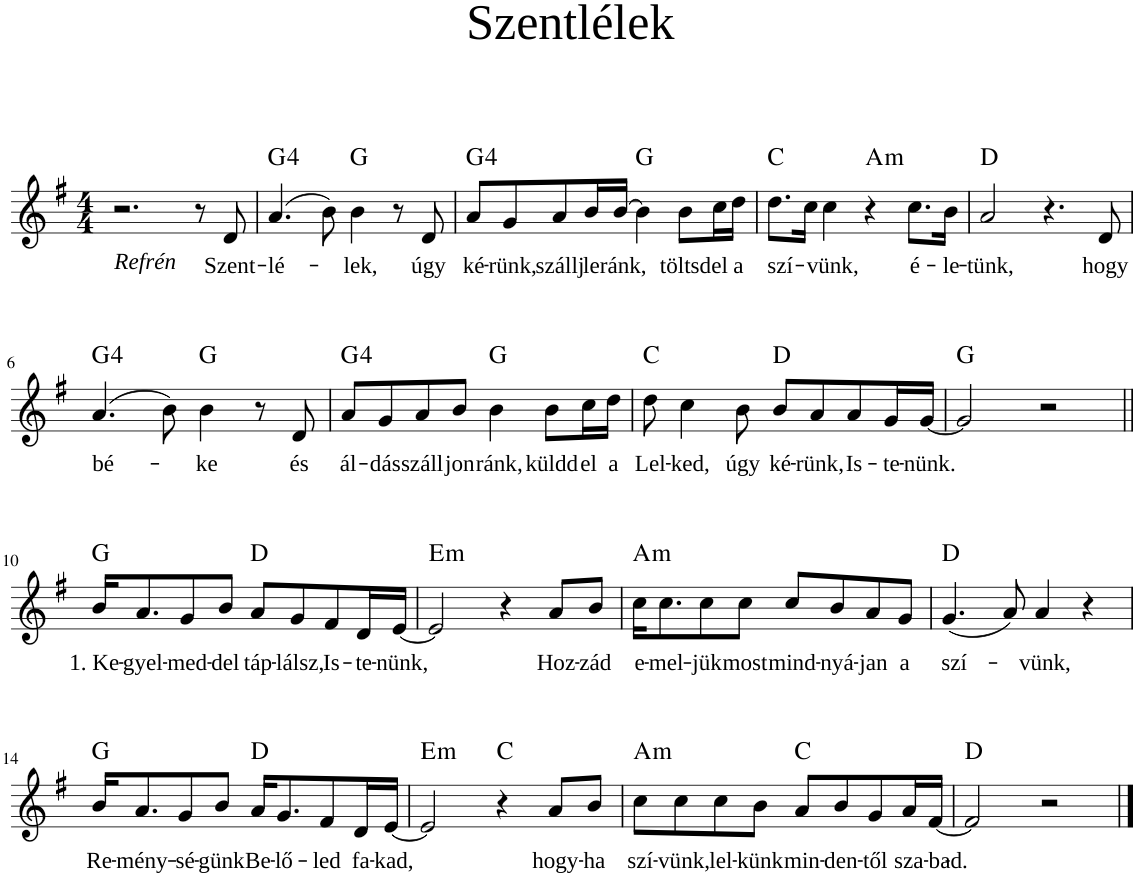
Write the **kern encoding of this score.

**kern	**text	**harte
*part1	*part1	*part1
*staff1	*staff1	*
*I"Choir	*	*
*I'Ch	*	*
*clefG2	*	*
*k[f#]	*	*
*M4/4	*	*
=1	=1	=1
!LO:TX:b:i:t=Refrén	!	!
2.r	.	.
8r	.	.
!	!LO:LY:b	!
8d/	Szent-	.
=2	=2	=2
!	!LO:LY:b	!
(4.a/	lé-	G:maj(4)
8b\)	.	.
!	!LO:LY:b	!LO:H:kt=N.C.
4b\	-lek,	N
8r	.	.
!	!LO:LY:b	!
8d/	úgy	.
=3	=3	=3
!	!LO:LY:b	!
8a/L	ké-	G:maj(4)
!	!LO:LY:b	!
8g/	-rünk,	.
!	!LO:LY:b	!
8a/	szállj	.
!	!LO:LY:b	!
16b/L	le	.
!	!LO:LY:b	!
[16b/JJ	ránk,	.
!	!	!LO:H:kt=N.C.
4b\]	.	N
!	!LO:LY:b	!
8b\L	töltsd	.
!	!LO:LY:b	!
16cc\L	el	.
!	!LO:LY:b	!
16dd\JJ	a	.
=4	=4	=4
!	!LO:LY:b	!LO:H:kt=N.C.
8.dd\L	szí-	N
16cc\Jk	.	.
!	!LO:LY:b	!
4cc\	-vünk,	.
!	!	!LO:H:kt=m
4r	.	A:min
!	!LO:LY:b	!
8.cc\L	é-	.
!	!LO:LY:b	!
16b\Jk	-le-	.
=5	=5	=5
!	!LO:LY:b	!LO:H:kt=N.C.
2a/	-tünk,	N
4.r	.	.
!	!LO:LY:b	!
8d/	hogy	.
!!LO:LB:g=z
=6	=6	=6
!	!LO:LY:b	!
(4.a/	bé-	G:maj(4)
8b\)	.	.
!	!LO:LY:b	!LO:H:kt=N.C.
4b\	-ke	N
8r	.	.
!	!LO:LY:b	!
8d/	és	.
=7	=7	=7
!	!LO:LY:b	!
8a/L	ál-	G:maj(4)
!	!LO:LY:b	!
8g/	-dás	.
!	!LO:LY:b	!
8a/	száll	.
!	!LO:LY:b	!
8b/J	-jon	.
!	!LO:LY:b	!LO:H:kt=N.C.
4b\	ránk,	N
!	!LO:LY:b	!
8b\L	küldd	.
!	!LO:LY:b	!
16cc\L	el	.
!	!LO:LY:b	!
16dd\JJ	a	.
=8	=8	=8
!	!LO:LY:b	!LO:H:kt=N.C.
8dd\	Lel-	N
!	!LO:LY:b	!
4cc\	-ked,	.
!	!LO:LY:b	!
8b\	úgy	.
!	!LO:LY:b	!LO:H:kt=N.C.
8b/L	ké-	N
!	!LO:LY:b	!
8a/	-rünk,	.
!	!LO:LY:b	!
8a/	Is-	.
!	!LO:LY:b	!
16g/L	-te-	.
!	!LO:LY:b	!
[16g/JJ	-nünk.	.
=9	=9	=9
!	!	!LO:H:kt=N.C.
2g/]	.	N
2r	.	.
!!LO:LB:g=z
=10||	=10||	=10||
!	!LO:LY:b	!LO:H:kt=N.C.
16b/KL	1. Ke-	N
!	!LO:LY:b	!
8.a/	-gyel-	.
!	!LO:LY:b	!
8g/	-med-	.
!	!LO:LY:b	!
8b/J	-del	.
!	!LO:LY:b	!LO:H:kt=N.C.
8a/L	táp-	N
!	!LO:LY:b	!
8g/	-lálsz,	.
!	!LO:LY:b	!
8f#/	Is-	.
!	!LO:LY:b	!
16d/L	-te-	.
!	!LO:LY:b	!
[16e/JJ	-nünk,	.
=11	=11	=11
!	!	!LO:H:kt=m
2e/]	.	E:min
4r	.	.
!	!LO:LY:b	!
8a/L	Hoz-	.
!	!LO:LY:b	!
8b/J	-zád	.
=12	=12	=12
!	!LO:LY:b	!LO:H:kt=m
16cc\KL	e-	A:min
!	!LO:LY:b	!
8.cc\	-mel-	.
!	!LO:LY:b	!
8cc\	-jük	.
!	!LO:LY:b	!
8cc\J	most	.
!	!LO:LY:b	!
8cc/L	mind-	.
!	!LO:LY:b	!
8b/	-nyá-	.
!	!LO:LY:b	!
8a/	-jan	.
!	!LO:LY:b	!
8g/J	a	.
=13	=13	=13
!	!LO:LY:b	!LO:H:kt=N.C.
(4.g/	szí-	N
8a/)	.	.
!	!LO:LY:b	!
4a/	-vünk,	.
4r	.	.
!!LO:LB:g=z
=14	=14	=14
!	!LO:LY:b	!LO:H:kt=N.C.
16b/KL	Re-	N
!	!LO:LY:b	!
8.a/	-mény-	.
!	!LO:LY:b	!
8g/	-sé-	.
!	!LO:LY:b	!
8b/J	-günk	.
!	!LO:LY:b	!LO:H:kt=N.C.
16a/KL	Be-	N
!	!LO:LY:b	!
8.g/	-lő-	.
!	!LO:LY:b	!
8f#/	-led	.
!	!LO:LY:b	!
16d/L	fa-	.
!	!LO:LY:b	!
[16e/JJ	kad,	.
=15	=15	=15
!	!	!LO:H:kt=m
2e/]	.	E:min
!	!	!LO:H:kt=N.C.
4r	.	N
!	!LO:LY:b	!
8a/L	hogy-	.
!	!LO:LY:b	!
8b/J	-ha	.
=16	=16	=16
!	!LO:LY:b	!LO:H:kt=m
8cc\L	szí-	A:min
!	!LO:LY:b	!
8cc\	-vünk,	.
!	!LO:LY:b	!
8cc\	lel-	.
!	!LO:LY:b	!
8b\J	-künk	.
!	!LO:LY:b	!LO:H:kt=N.C.
8a/L	min-	N
!	!LO:LY:b	!
8b/	-den-	.
!	!LO:LY:b	!
8g/	-től	.
!	!LO:LY:b	!
16a/L	sza-	.
!	!LO:LY:b	!
[16f#/JJ	-bad.-	.
=17	=17	=17
!	!	!LO:H:kt=N.C.
2f#/]	.	N
2r	.	.
==	==	==
*-	*-	*-
